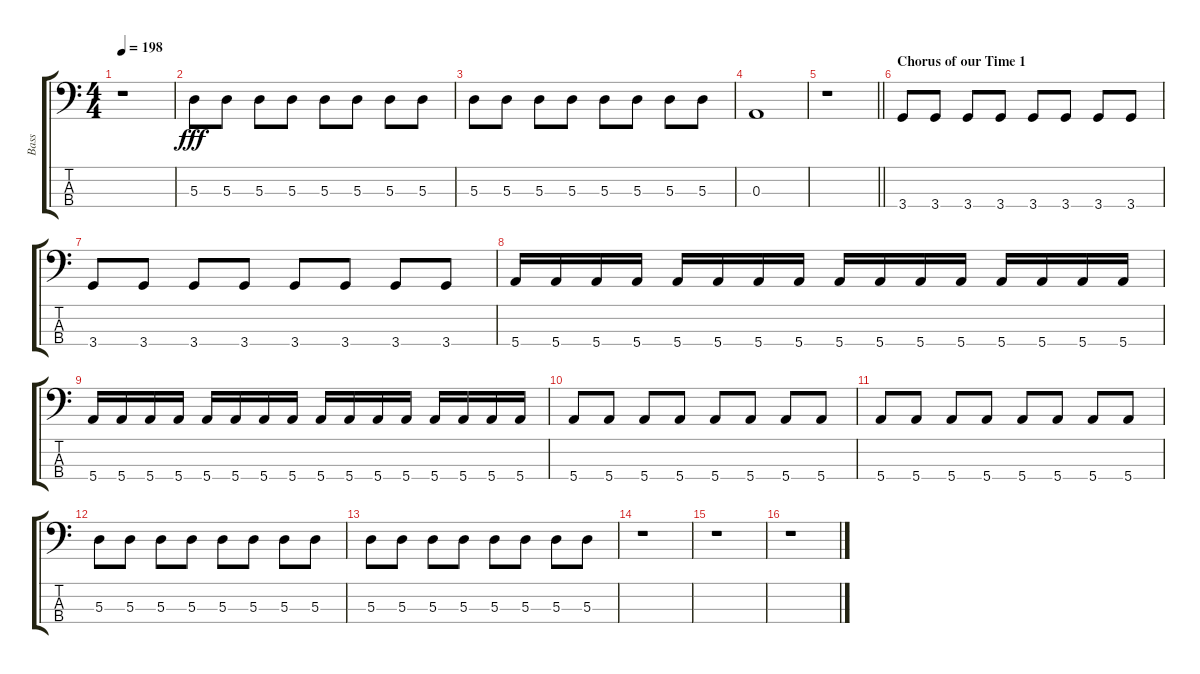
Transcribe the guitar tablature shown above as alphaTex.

\track ("Bass" "Bass") {instrument electricbassfinger}
\staff {score tabs}
\tuning (G2 D2 A1 E1) {hide}
\ts (4 4)
\tempo 198
\clef f4
\ks c
r.1{dy fff} |
5.3.8 5.3.8 5.3.8 5.3.8 5.3.8 5.3.8 5.3.8 5.3.8 |
5.3.8 5.3.8 5.3.8 5.3.8 5.3.8 5.3.8 5.3.8 5.3.8 |
0.3.1 |
\barLineRight lightlight
r.1 |
\section ("" "Chorus of our Time 1")
3.4.8 3.4.8 3.4.8 3.4.8 3.4.8 3.4.8 3.4.8 3.4.8 |
3.4.8 3.4.8 3.4.8 3.4.8 3.4.8 3.4.8 3.4.8 3.4.8 |
5.4.16 5.4.16 5.4.16 5.4.16 5.4.16 5.4.16 5.4.16 5.4.16 5.4.16 5.4.16 5.4.16 5.4.16 5.4.16 5.4.16 5.4.16 5.4.16 |
5.4.16 5.4.16 5.4.16 5.4.16 5.4.16 5.4.16 5.4.16 5.4.16 5.4.16 5.4.16 5.4.16 5.4.16 5.4.16 5.4.16 5.4.16 5.4.16 |
5.4.8 5.4.8 5.4.8 5.4.8 5.4.8 5.4.8 5.4.8 5.4.8 |
5.4.8 5.4.8 5.4.8 5.4.8 5.4.8 5.4.8 5.4.8 5.4.8 |
5.3.8 5.3.8 5.3.8 5.3.8 5.3.8 5.3.8 5.3.8 5.3.8 |
5.3.8 5.3.8 5.3.8 5.3.8 5.3.8 5.3.8 5.3.8 5.3.8 |
r.1 |
r.1 |
r.1
